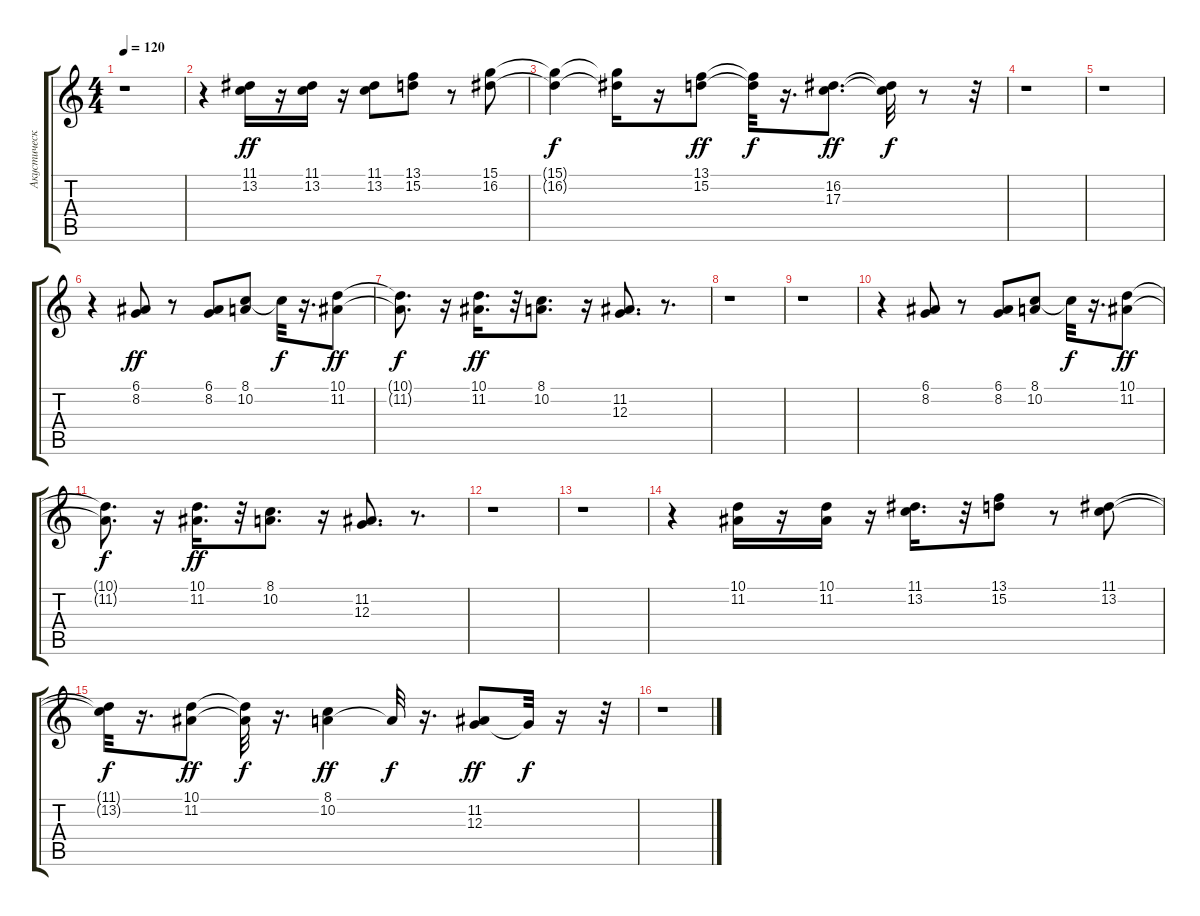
\track ("Акустический Гранд Роял" "Акустическ") {instrument acousticgrandpiano}
\staff {score tabs}
\tuning (E4 B3 G3 D3 A2 E2) {hide}
\ts (4 4)
\tempo 120
\clef g2
\ks c
r.1{dy ff} |
r.4 (11.1 13.2).16 r.16 (11.1 13.2).16 r.16 (11.1 13.2).8 (13.1 15.2).8 r.8 (15.1 16.2).8 |
(15.1{t} 16.2{t}).4{dy f} (15.1{t} 16.2{t}).16 r.16 (13.1 15.2).8{dy ff} (13.1{t} 15.2{t}).32{dy f} r.16{d} (16.2 17.3).8{d dy ff} (16.2{t} 17.3{t}).32{dy f} r.8 r.32 |
r.1 |
r.1 |
r.4 (6.1 8.2).8{dy ff} r.8 (6.1 8.2).8 (8.1 10.2).8 8.1{t}.32{dy f} r.16{d} (10.1 11.2).8{dy ff} |
(10.1{t} 11.2{t}).8{d dy f} r.16 (10.1 11.2).16{d dy ff} r.32 (8.1 10.2).8{d} r.16 (11.2 12.3).8{d} r.8{d} |
r.1 |
r.1 |
r.4 (6.1 8.2).8 r.8 (6.1 8.2).8 (8.1 10.2).8 8.1{t}.32{dy f} r.16{d} (10.1 11.2).8{dy ff} |
(10.1{t} 11.2{t}).8{d dy f} r.16 (10.1 11.2).16{d dy ff} r.32 (8.1 10.2).8{d} r.16 (11.2 12.3).8{d} r.8{d} |
r.1 |
r.1 |
r.4 (10.1 11.2).16 r.16 (10.1 11.2).16 r.16 (11.1 13.2).16{d} r.32 (13.1 15.2).8 r.8 (11.1 13.2).8 |
(11.1{t} 13.2{t}).32{dy f} r.16{d} (10.1 11.2).8{dy ff} (10.1{t} 11.2{t}).32{dy f} r.16{d} (8.1 10.2).4{dy ff} 10.2{t}.32{dy f} r.16{d} (11.2 12.3).8{dy ff} 12.3{t}.32{dy f} r.16 r.32 |
r.1
